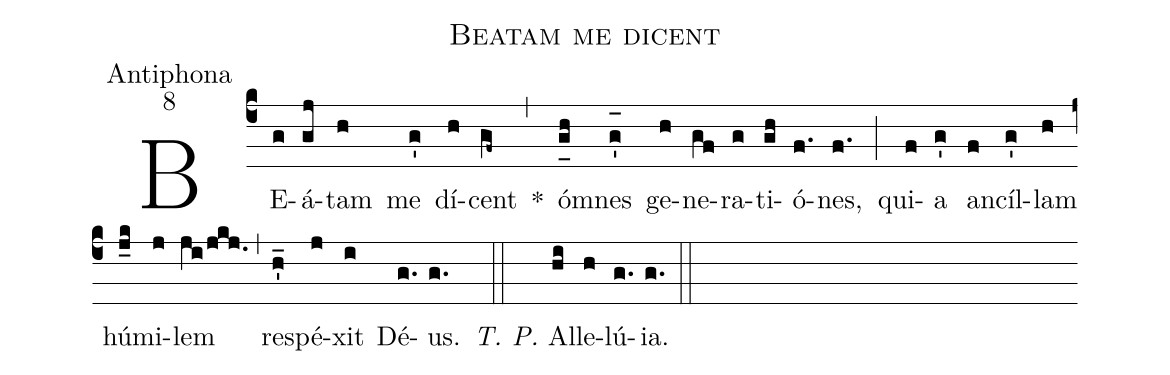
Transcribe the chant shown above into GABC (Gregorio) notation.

name:Beatam me dicent;
office-part:Antiphona;
mode:8;
%%
(c4) BE(g)á(gj)tam(h) me(g') dí(h)cent(gf~) *(,) ó(g_[uh:l]h)mnes(g'_[oh:h]) ge(h)ne(gf)ra(g)ti(gh)ó(f.)nes,(f.) (;) qui(f)a(g') an(f)cíl(g')lam(h) hú(j_k)mi(j)lem(ji/jkj.) (,) re(h'_)spé(j)xit(i) Dé(g.)us.(g.) (::) <i>T. P.</i> Al(hi)le(h)lú(g.){ia}.(g.) (::)
